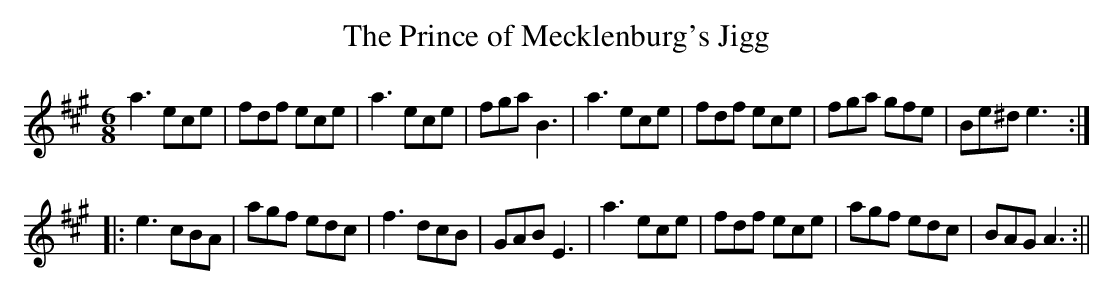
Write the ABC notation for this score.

X:1
T:Prince of Mecklenburg's Jigg, The
M:6/8
L:1/8
K:A
a3 ece|fdf ece|a3 ece|fga B3|a3 ece|fdf ece|fga gfe|Be^d e3:|
|:e3 cBA|agf edc|f3 dcB|GAB E3|a3 ece|fdf ece|agf edc|BAG A3:||
